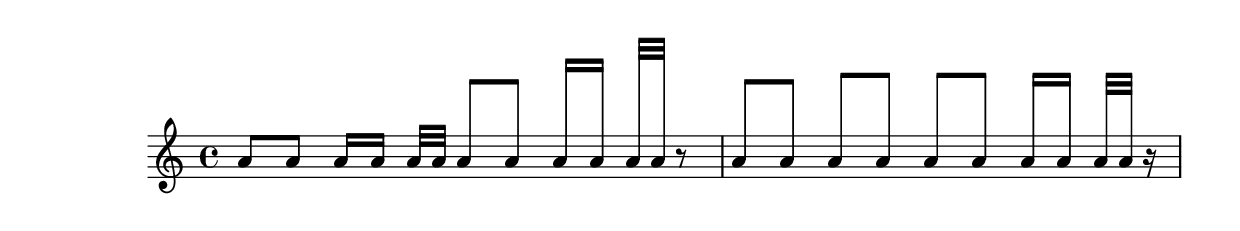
%% DO NOT EDIT this file manually; it is automatically
%% generated from LSR http://lsr.dsi.unimi.it
%% Make any changes in LSR itself, or in Documentation/snippets/new/ ,
%% and then run scripts/auxiliar/makelsr.py
%%
%% This file is in the public domain.
\version "2.14.0"

\header {
  lsrtags = "pitches, tweaks-and-overrides"

%% Translation of GIT committish: 2d548a99cb9dba80f2ff035582009477cd37eceb
  texidoces = "
Se puede variar la longitud de las plicas de las figuras unidas por
una barra mediante la sobreescritura de la propiedad
@code{beamed-lengths} de los detalles (@code{details}) del objeto
@code{Stem}.  Si se utiliza un solo valor como argumento, la longitud
se aplica a todas las plicas.  Si se usan varios argumentos, el
primero se aplica a las corcheas, el sgundo a las semicorcheas y así
sucesivamente.  El último argumento también se aplica a todas las
figuras que son mmás cortas que la longitud de la figura del último
argumento.  También se pueden usar argumentos no enteros.

"

doctitlees = "Alterar la longitud de las plicas unidas por una barra"



  texidoc = "
Stem lengths on beamed notes can be varied by overriding the
@code{beamed-lengths} property of the @code{details} of the
@code{Stem}.  If a single value is used as an argument, the length
applies to all stems.  When multiple arguments are used, the first
applies to eighth notes, the second to sixteenth notes and so on.  The
final argument also applies to all notes shorter than the note length
of the final argument.  Non-integer arguments may also be used.

"
  doctitle = "Altering the length of beamed stems"
} % begin verbatim

\relative c'' {
  \override Stem #'(details beamed-lengths) = #'(2)
  a8[ a] a16[ a] a32[ a]
  \override Stem #'(details beamed-lengths) = #'(8 10 12)
  a8[ a] a16[ a] a32[ a] r8
  \override Stem #'(details beamed-lengths) = #'(8)
  a8[ a]
  \override Stem #'(details beamed-lengths) = #'(8.5)
  a8[ a]
  \revert Stem #'details
  a8[ a] a16[ a] a32[ a] r16
}

